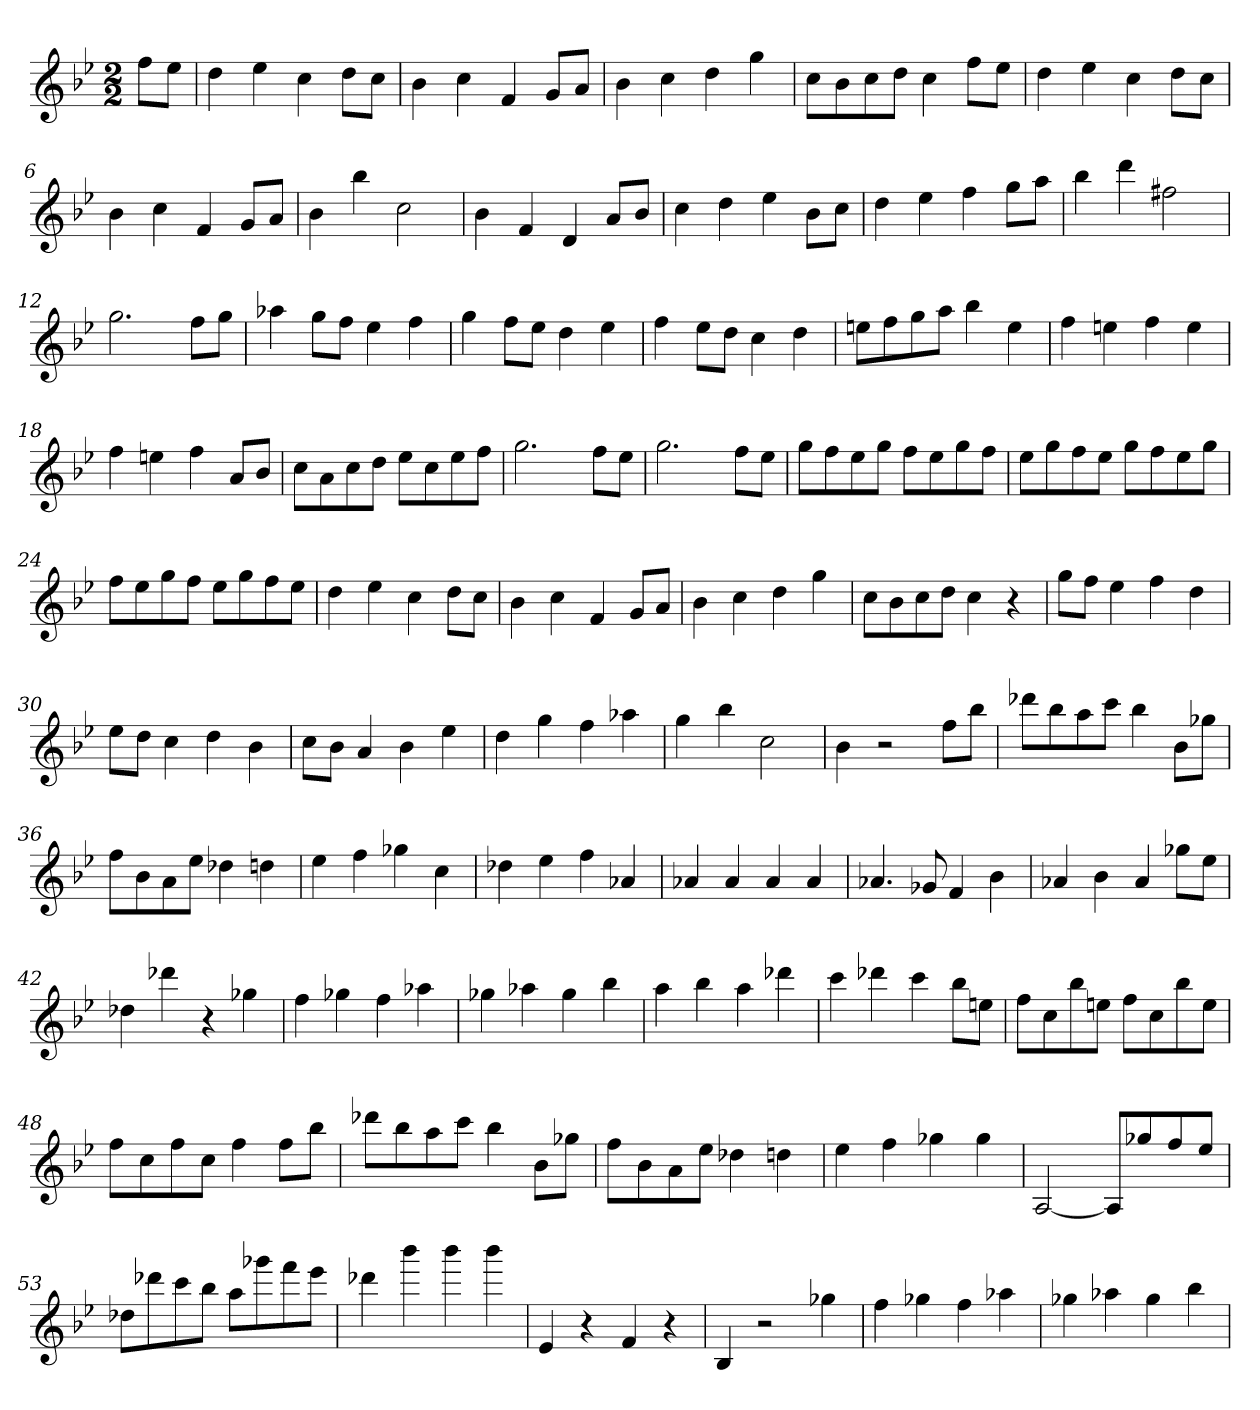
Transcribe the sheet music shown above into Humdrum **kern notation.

**kern
*part1
*staff1
*k[b-e-]
*B-:
*M2/2
=
8ffL
8ee-J
=1
4dd
4ee-
4cc
8ddL
8ccJ
=2
4b-
4cc
4f
8gL
8aJ
=3
4b-
4cc
4dd
4gg
=4
8ccL
8b-
8cc
8ddJ
4cc
8ffL
8ee-J
=5
4dd
4ee-
4cc
8ddL
8ccJ
=6
4b-
4cc
4f
8gL
8aJ
=7
4b-
4bb-
2cc
=8
4b-
4f
4d
8aL
8b-J
=9
4cc
4dd
4ee-
8b-L
8ccJ
=10
4dd
4ee-
4ff
8ggL
8aaJ
=11
4bb-
4ddd
2ff#X
=12
2.gg
8ffL
8ggJ
=13
4aa-X
8ggL
8ffJ
4ee-
4ff
=14
4gg
8ffL
8ee-J
4dd
4ee-
=15
4ff
8ee-L
8ddJ
4cc
4dd
=16
8eenL
8ff
8gg
8aaJ
4bb-
4ee
=17
4ff
4een
4ff
4ee
=18
4ff
4een
4ff
8aL
8b-J
=19
8ccL
8a
8cc
8ddJ
8ee-L
8cc
8ee-
8ffJ
=20
2.gg
8ffL
8ee-J
=21
2.gg
8ffL
8ee-J
=22
8ggL
8ff
8ee-
8ggJ
8ffL
8ee-
8gg
8ffJ
=23
8ee-L
8gg
8ff
8ee-J
8ggL
8ff
8ee-
8ggJ
=24
8ffL
8ee-
8gg
8ffJ
8ee-L
8gg
8ff
8ee-J
=25
4dd
4ee-
4cc
8ddL
8ccJ
=26
4b-
4cc
4f
8gL
8aJ
=27
4b-
4cc
4dd
4gg
=28
8ccL
8b-
8cc
8ddJ
4cc
4r
=29
8ggL
8ffJ
4ee-
4ff
4dd
=30
8ee-L
8ddJ
4cc
4dd
4b-
=31
8ccL
8b-J
4a
4b-
4ee-
=32
4dd
4gg
4ff
4aa-X
=33
4gg
4bb-
2cc
=34
4b-
2r
8ffL
8bb-J
=35
8ddd-XL
8bb-
8aa
8cccJ
4bb-
8b-L
8gg-XJ
=36
8ffL
8b-
8a
8ee-J
4dd-X
4ddn
=37
4ee-
4ff
4gg-X
4cc
=38
4dd-X
4ee-
4ff
4a-X
=39
4a-X
4a-
4a-
4a-
=40
4.a-X
8g-X
4f
4b-
=41
4a-X
4b-
4a-
8gg-XL
8ee-J
=42
4dd-X
4ddd-X
4r
4gg-X
=43
4ff
4gg-X
4ff
4aa-X
=44
4gg-X
4aa-X
4gg-
4bb-
=45
4aa
4bb-
4aa
4ddd-X
=46
4ccc
4ddd-X
4ccc
8bb-L
8eenJ
=47
8ffL
8cc
8bb-
8eenJ
8ffL
8cc
8bb-
8eeJ
=48
8ffL
8cc
8ff
8ccJ
4ff
8ffL
8bb-J
=49
8ddd-XL
8bb-
8aa
8cccJ
4bb-
8b-L
8gg-XJ
=50
8ffL
8b-
8a
8ee-J
4dd-X
4ddn
=51
4ee-
4ff
4gg-X
4gg-
=52
[2A
8AL]
8gg-X
8ff
8ee-J
=53
8dd-XL
8ddd-X
8ccc
8bb-J
8aaL
8ggg-X
8fff
8eee-J
=54
4ddd-X
4bbb-
4bbb-
4bbb-
=55
4e-
4r
4f
4r
=56
4B-
2r
4gg-X
=57
4ff
4gg-X
4ff
4aa-X
=58
4gg-X
4aa-X
4gg-
4bb-
=
*-
